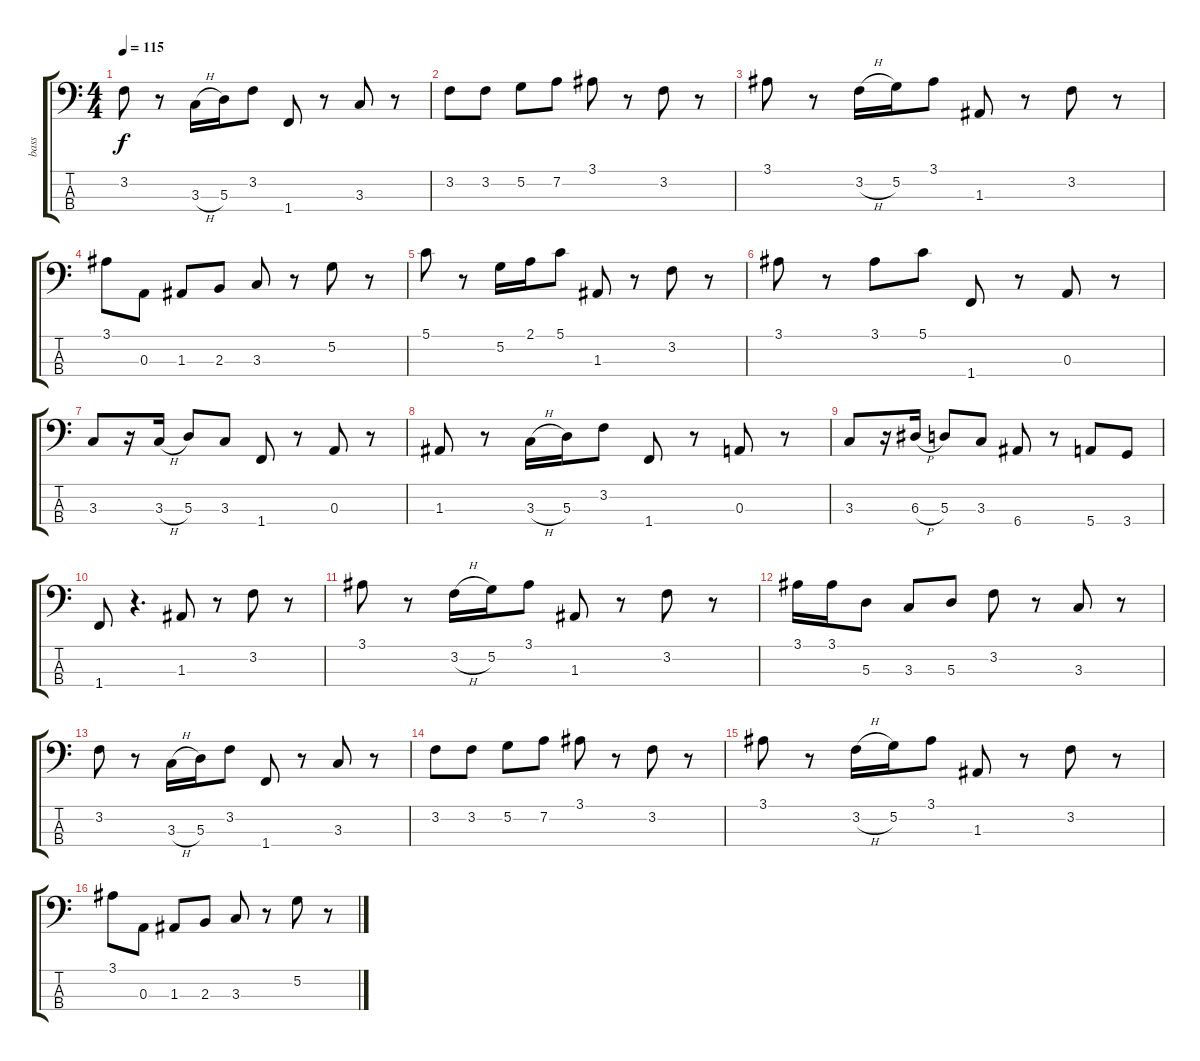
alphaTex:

\track ("bass" "bass") {instrument electricbassfinger}
\staff {score tabs}
\tuning (G2 D2 A1 E1) {hide}
\ts (4 4)
\tempo 115
\clef f4
\ks c
3.2.8{dy f} r.8 3.3{h}.16 5.3.16 3.2.8 1.4.8 r.8 3.3.8 r.8 |
3.2.8 3.2.8 5.2.8 7.2.8 3.1.8 r.8 3.2.8 r.8 |
3.1.8 r.8 3.2{h}.16 5.2.16 3.1.8 1.3.8 r.8 3.2.8 r.8 |
3.1.8 0.3.8 1.3.8 2.3.8 3.3.8 r.8 5.2.8 r.8 |
5.1.8 r.8 5.2.16 2.1.16 5.1.8 1.3.8 r.8 3.2.8 r.8 |
3.1.8 r.8 3.1.8 5.1.8 1.4.8 r.8 0.3.8 r.8 |
3.3.8 r.16 3.3{h}.16 5.3.8 3.3.8 1.4.8 r.8 0.3.8 r.8 |
1.3.8 r.8 3.3{h}.16 5.3.16 3.2.8 1.4.8 r.8 0.3.8 r.8 |
3.3.8 r.16 6.3{h}.16 5.3.8 3.3.8 6.4.8 r.8 5.4.8 3.4.8 |
1.4.8 r.4{d} 1.3.8 r.8 3.2.8 r.8 |
3.1.8 r.8 3.2{h}.16 5.2.16 3.1.8 1.3.8 r.8 3.2.8 r.8 |
3.1.16 3.1.16 5.3.8 3.3.8 5.3.8 3.2.8 r.8 3.3.8 r.8 |
3.2.8 r.8 3.3{h}.16 5.3.16 3.2.8 1.4.8 r.8 3.3.8 r.8 |
3.2.8 3.2.8 5.2.8 7.2.8 3.1.8 r.8 3.2.8 r.8 |
3.1.8 r.8 3.2{h}.16 5.2.16 3.1.8 1.3.8 r.8 3.2.8 r.8 |
3.1.8 0.3.8 1.3.8 2.3.8 3.3.8 r.8 5.2.8 r.8
